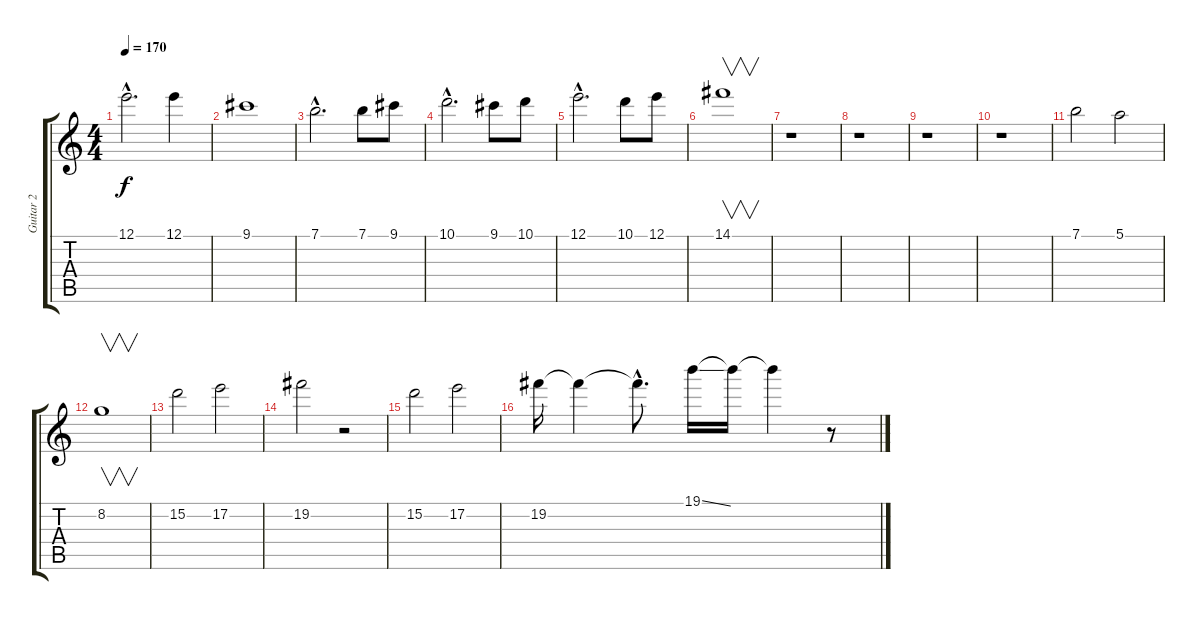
\track ("Guitar 2" "Guitar 2") {instrument distortionguitar}
\staff {score tabs}
\tuning (E4 B3 G3 D3 A2 E2) {hide}
\ts (4 4)
\tempo 170
\clef g2
\ks c
12.1{hac}.2{d dy f} 12.1.4 |
9.1.1 |
7.1{hac}.2{d} 7.1.8 9.1.8 |
10.1{hac}.2{d} 9.1.8 10.1.8 |
12.1{hac}.2{d} 10.1.8 12.1.8 |
14.1.1{v} |
r.1 |
r.1 |
r.1 |
r.1 |
7.1.2 5.1.2 |
8.2.1{v} |
15.2.2 17.2.2 |
19.2.2 r.2 |
15.2.2 17.2.2 |
19.2.16 19.2{t}.4 19.2{hac t}.8{d} 19.1{ss}.16 19.1{t}.16 19.1{t}.4 r.8
